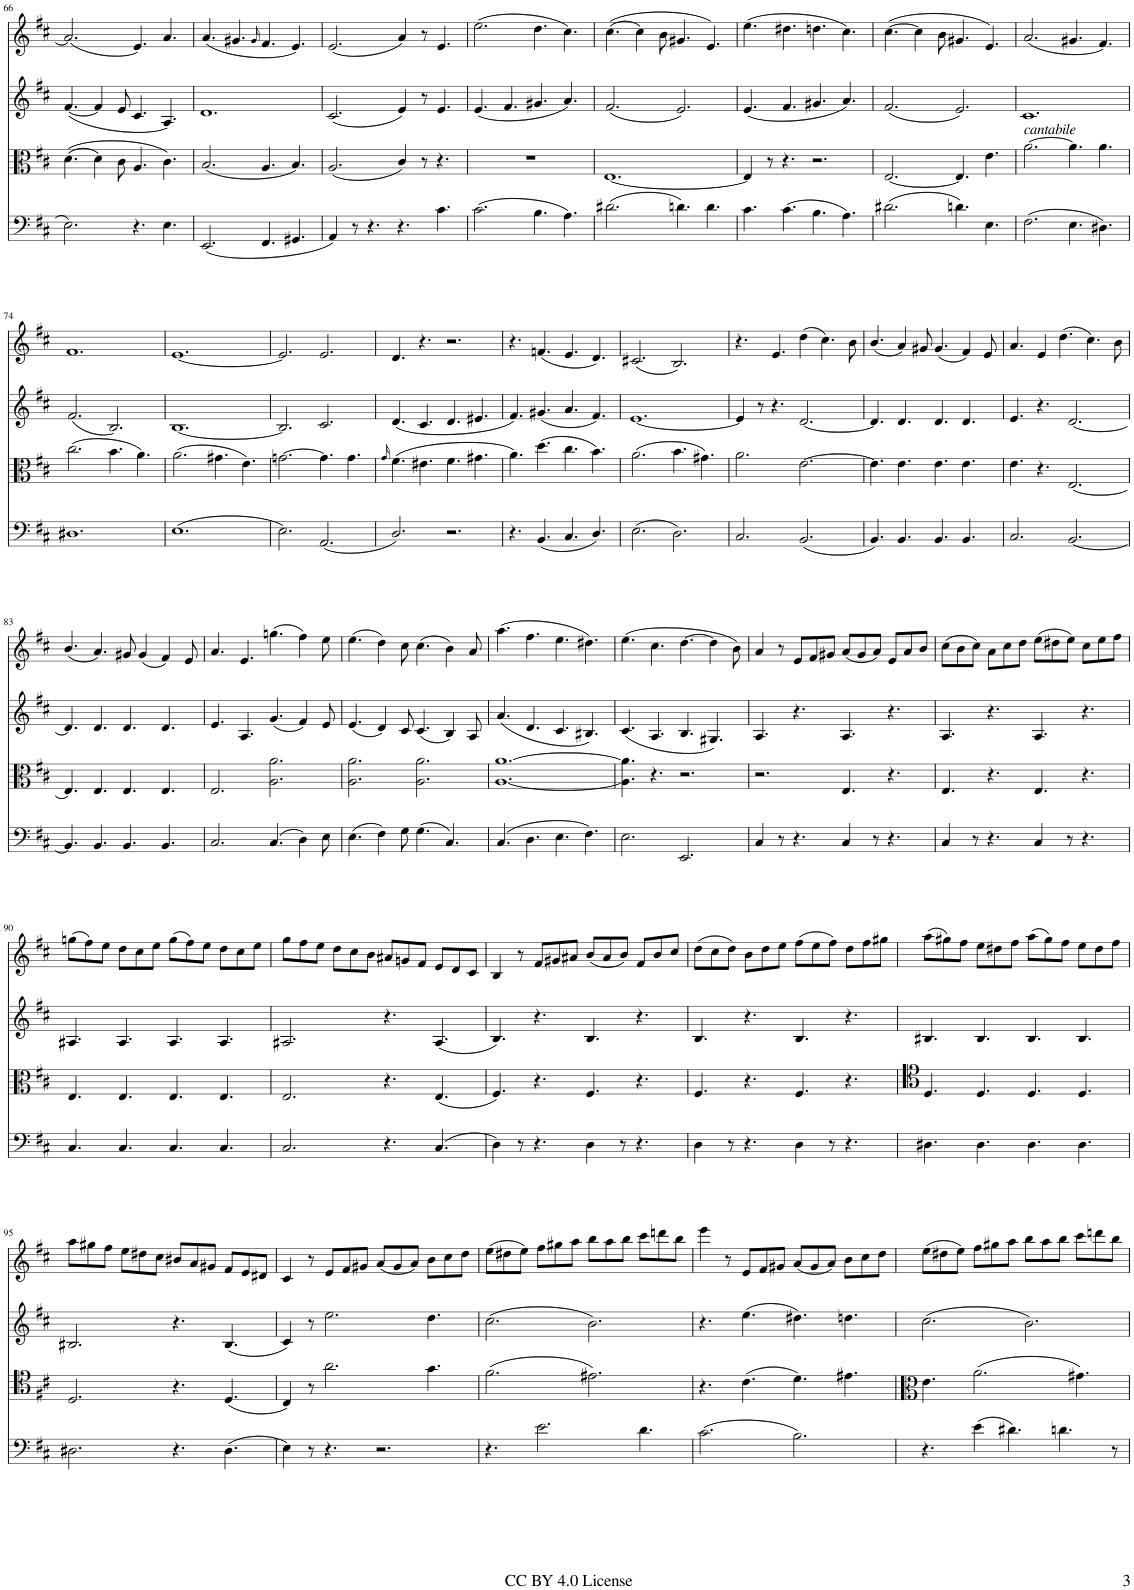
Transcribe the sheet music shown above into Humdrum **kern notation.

**kern	**kern	**kern	**kern
*part4	*part3	*part2	*part1
*staff4	*staff3	*staff2	*staff1
*I"Cello	*I"Viola	*I"Violin II	*I"Violin I
*	*I'Vla	*I'Vln	*I'Vln
!!LO:PB:g=z
*clefF4	*clefC3	*clefG2	*clefG2
*k[f#c#]	*k[f#c#]	*k[f#c#]	*k[f#c#]
*M12/8	*M12/8	*M12/8	*M12/8
=66	=66	=66	=66
2.E\	((4.d\	([4.f#/	(2.a/]
.	4d\)	4f#/]	.
.	8c#\	8e/	.
4.r	4.A/	4.c#/	4.e/)
4.E\	4.c#\)	4.A/)	4.a/
=67	=67	=67	=67
(2.EE/	(2.B/	1.d	(4.a/
.	.	.	4.g#X/
.	.	.	16qg#/
4.FF#/	4.A/	.	4.f#/
4.GG#X/	4.B/)	.	4.e/)
=68	=68	=68	=68
4AA/)	(2.A/	(2.c#/	(2.e/
8r	.	.	.
4.r	.	.	.
4.r	4c#/)	4e/)	4a/)
.	8r	8r	8r
4.c#\	4.r	4.e/	4.e/
=69	=69	=69	=69
(2.c#\	1.r	(4.e/	(2.ee\
.	.	4.f#/	.
4.B\	.	4.g#X/	4.dd\
4.A\)	.	4.a/)	4.cc#\)
=70	=70	=70	=70
(2.d#X\	[1.E	(2.f#/	((4.cc#\
.	.	.	4cc#\)
.	.	.	8b\
4.dn\)	.	2.e/)	4.g#X/
4.d\	.	.	4.e/)
=71	=71	=71	=71
4.c#\	4E/]	(4.e/	(4.ee\
.	8r	.	.
(4.c#\	4.r	4.f#/	4.dd#X\
4.B\	2.r	4.g#X/	4.ddn\
4.A\)	.	4.a/)	4.cc#\)
=72	=72	=72	=72
(2.d#X\	[2.E/	(2.f#/	([4.cc#\
.	.	.	4cc#\]
.	.	.	8b\
4.dn\)	4.E/]	2.e/)	4.g#X/
4.E\	4.e\	.	4.e/)
=73	=73	=73	=73
!	!LO:TX:a:i:t=cantabile	!	!
(2.F#\	[2.a\	1.c#	(2.a/
4.E\	4.a\]	.	4.g#X/
4.D#X\)	4.a\	.	4.f#/)
!!LO:LB:g=z
=74	=74	=74	=74
1.D#X	(2.cc#\	(2.f#/	1.f#
.	4.b\	2.B/)	.
.	4.a\)	.	.
=75	=75	=75	=75
(1.E	(2.a\	[1.B	[1.e
.	4.g#X\	.	.
.	4.e\)	.	.
=76	=76	=76	=76
2.E\)	[2.gn\	2.B/]	2.e/]
(2.AA/	4.g\]	2.c#/	2.e/
.	4.g\	.	.
=77	=77	=77	=77
.	16qg/	.	.
2.D/)	(4.f#\	(4.d/	4.d/
.	4.e#X\	4.c#/	4.r
2.r	4.f#\	4.d/	2.r
.	4.g#X\	4.e#X/	.
=78	=78	=78	=78
4.r	4.a\)	4.f#/)	4.r
(4.BB/	(4.dd\	(4.g#X/	(4.fn/
4.C#/	4.cc#\	4.a/	4.e/
4.D/)	4.b\)	4.f#/)	4.d/)
=79	=79	=79	=79
(2.E\	(2.a\	[1.e	(2.c#X/
2.D\)	4.b\	.	2.B/)
.	4.g#X\)	.	.
=80	=80	=80	=80
2.C#/	2.a\	4e/]	4.r
.	.	8r	.
.	.	4.r	4.e/
(2.BB/	[2.e\	[2.d/	(4dd\
.	.	.	4.cc#\)
.	.	.	8b\
=81	=81	=81	=81
4.BB/)	4.e\]	4.d/]	(4.b/
4.BB/	4.e\	4.d/	4a/)
.	.	.	8g#X/
4.BB/	4.e\	4.d/	(4.g#/
4.BB/	4.e\	4.d/	4f#/)
.	.	.	8e/
=82	=82	=82	=82
2.C#/	4.e\	4.e/	4.a/
.	4.r	4.r	4e/
.	.	.	(4.dd\
[2.BB/	[2.E/	[2.d/	.
.	.	.	4.cc#\)
.	.	.	8b\
!!LO:LB:g=z
=83	=83	=83	=83
4.BB/]	4.E/]	4.d/]	(4.b/
4.BB/	4.E/	4.d/	4.a/)
4.BB/	4.E/	4.d/	8g#X/
.	.	.	(4g#/
4.BB/	4.E/	4.d/	4f#/)
.	.	.	8e/
=84	=84	=84	=84
2.C#/	2.E/	4.e/	4.a/
.	.	4.A/	4.e/
(4.C#/	2.A\ 2.a\	(4.g/	(4.ggn\
4D\)	.	4f#/)	4ff#\)
8E\	.	8e/	8ee\
=85	=85	=85	=85
(4.E\	2.A\ 2.a\	(4.e/	(4.ee\
4F#\)	.	4d/)	4dd\)
8G\	.	8c#/	8cc#\
(4.G\	2.A\ 2.a\	(4.c#/	(4.cc#\
4.C#/)	.	4B/)	4b\)
.	.	8A/	8a/
=86	=86	=86	=86
(4.C#/	[1.A [1.a	(4.a/	(4.aa\
4.D\	.	4.d/	4.ff#\
4.E\	.	4.c#/	4.ee\
4.F#\)	.	4.B#X/)	4.dd#X\)
=87	=87	=87	=87
2.E\	4.A\] 4.a\]	(4.c#/	(4.ee\
.	4.r	4.A/	4.cc#\
2.EE/	2.r	4.B/	[4.dd\
.	.	4.G#X/)	4dd\]
.	.	.	8b\)
=88	=88	=88	=88
4C#/	2.r	4.A/	4a/
8r	.	.	8r
4.r	.	4.r	8e/L
.	.	.	8f#/
.	.	.	8g#X/J
4C#/	4.E/	4.A/	(8a/L
.	.	.	8g#/
8r	.	.	8a/J)
4.r	4.r	4.r	8e/L
.	.	.	8a/
.	.	.	8b/J
=89	=89	=89	=89
4C#/	4.E/	4.A/	(8cc#\L
.	.	.	8b\
8r	.	.	8cc#\J)
4.r	4.r	4.r	8a\L
.	.	.	8cc#\
.	.	.	8dd\J
4C#/	4.E/	4.A/	(8ee\L
.	.	.	8dd#X\
8r	.	.	8ee\J)
4.r	4.r	4.r	8cc#\L
.	.	.	8ee\
.	.	.	8ff#\J
!!LO:LB:g=z
=90	=90	=90	=90
4.C#/	4.E/	4.A#X/	(8ggn\L
.	.	.	8ff#\)
.	.	.	8ee\J
4.C#/	4.E/	4.A#/	8dd\L
.	.	.	8cc#\
.	.	.	8ee\J
4.C#/	4.E/	4.A#/	(8gg\L
.	.	.	8ff#\)
.	.	.	8ee\J
4.C#/	4.E/	4.A#/	8dd\L
.	.	.	8cc#\
.	.	.	8ee\J
=91	=91	=91	=91
2.C#/	2.E/	2.A#X/	8gg\L
.	.	.	8ff#\
.	.	.	8ee\J
.	.	.	8dd\L
.	.	.	8cc#\
.	.	.	8b\J
4.r	4.r	4.r	8a#X/L
.	.	.	8gn/
.	.	.	8f#/J
(4.C#/	(4.E/	(4.A#/	8e/L
.	.	.	8d/
.	.	.	8c#/J
=92	=92	=92	=92
4D\)	4.F#/)	4.B/)	4B/
8r	.	.	8r
4.r	4.r	4.r	8f#/L
.	.	.	8g#X/
.	.	.	8a#X/J
4D\	4.F#/	4.B/	(8b/L
.	.	.	8a#/
8r	.	.	8b/J)
4.r	4.r	4.r	8f#/L
.	.	.	8b/
.	.	.	8cc#/J
=93	=93	=93	=93
4D\	4.F#/	4.B/	(8dd\L
.	.	.	8cc#\
8r	.	.	8dd\J)
4.r	4.r	4.r	8b\L
.	.	.	8dd\
.	.	.	8ee\J
4D\	4.F#/	4.B/	(8ff#\L
.	.	.	8ee\
8r	.	.	8ff#\J)
4.r	4.r	4.r	8dd\L
.	.	.	8ff#\
.	.	.	8gg#X\J
=94	=94	=94	=94
4.D#X\	4.D/	4.B#X/	(8aa\L
.	.	.	8gg#X\)
.	.	.	8ff#\J
4.D#\	4.D/	4.B#/	8ee\L
.	.	.	8dd#X\
.	.	.	8ff#\J
4.D#\	4.D/	4.B#/	(8aa\L
.	.	.	8gg#\)
.	.	.	8ff#\J
4.D#\	4.D/	4.B#/	8ee\L
.	.	.	8dd#\
.	.	.	8ff#\J
!!LO:LB:g=z
=95	=95	=95	=95
2.D#X\	2.D/	2.B#X/	8aa\L
.	.	.	8gg#X\
.	.	.	8ff#\J
.	.	.	8ee\L
.	.	.	8dd#X\
.	.	.	8cc#\J
4.r	4.r	4.r	8b#X/L
.	.	.	8a/
.	.	.	8g#X/J
(4.D#\	(4.D/	(4.B#/	8f#/L
.	.	.	8e/
.	.	.	8d#X/J
=96	=96	=96	=96
4E\)	4C#/)	4c#/)	4c#/
8r	8r	8r	8r
4.r	2.a\	2.ee\	8e/L
.	.	.	8f#/
.	.	.	8g#X/J
2.r	.	.	(8a/L
.	.	.	8g#/
.	.	.	8a/J)
.	4.g\	4.dd\	8b\L
.	.	.	8cc#\
.	.	.	8dd\J
=97	=97	=97	=97
4.r	(2.f#\	(2.cc#\	(8ee\L
.	.	.	8dd#X\
.	.	.	8ee\J)
2.e\	.	.	8ff#\L
.	.	.	8gg#X\
.	.	.	8aa\J
.	2.e#X\)	2.b\)	8bb\L
.	.	.	8aa\
.	.	.	8bb\J
4.d\	.	.	8ccc#\L
.	.	.	8dddn\
.	.	.	8bb\J
=98	=98	=98	=98
(2.c#\	4.r	4.r	4eee\
.	.	.	8r
.	(4.c#\	(4.ee\	8e/L
.	.	.	8f#/
.	.	.	8g#X/J
2.B\)	4.d\)	4.dd#X\)	(8a/L
.	.	.	8g#/
.	.	.	8a/J)
.	4.e#X\	4.ddn\	8b\L
.	.	.	8cc#\
.	.	.	8dd\J
=99	=99	=99	=99
4.r	4.e\	(2.cc#\	(8ee\L
.	.	.	8dd#X\
.	.	.	8ee\J)
(4e\	(2.a\	.	8ff#\L
.	.	.	8gg#X\
4.d#X\)	.	.	8aa\J
.	.	2.b\)	8bb\L
.	.	.	8aa\
4.dn\	.	.	8bb\J
.	4.g#X\)	.	8ccc#\L
.	.	.	8dddn\
8r	.	.	8bb\J
=	=	=	=
*-	*-	*-	*-
